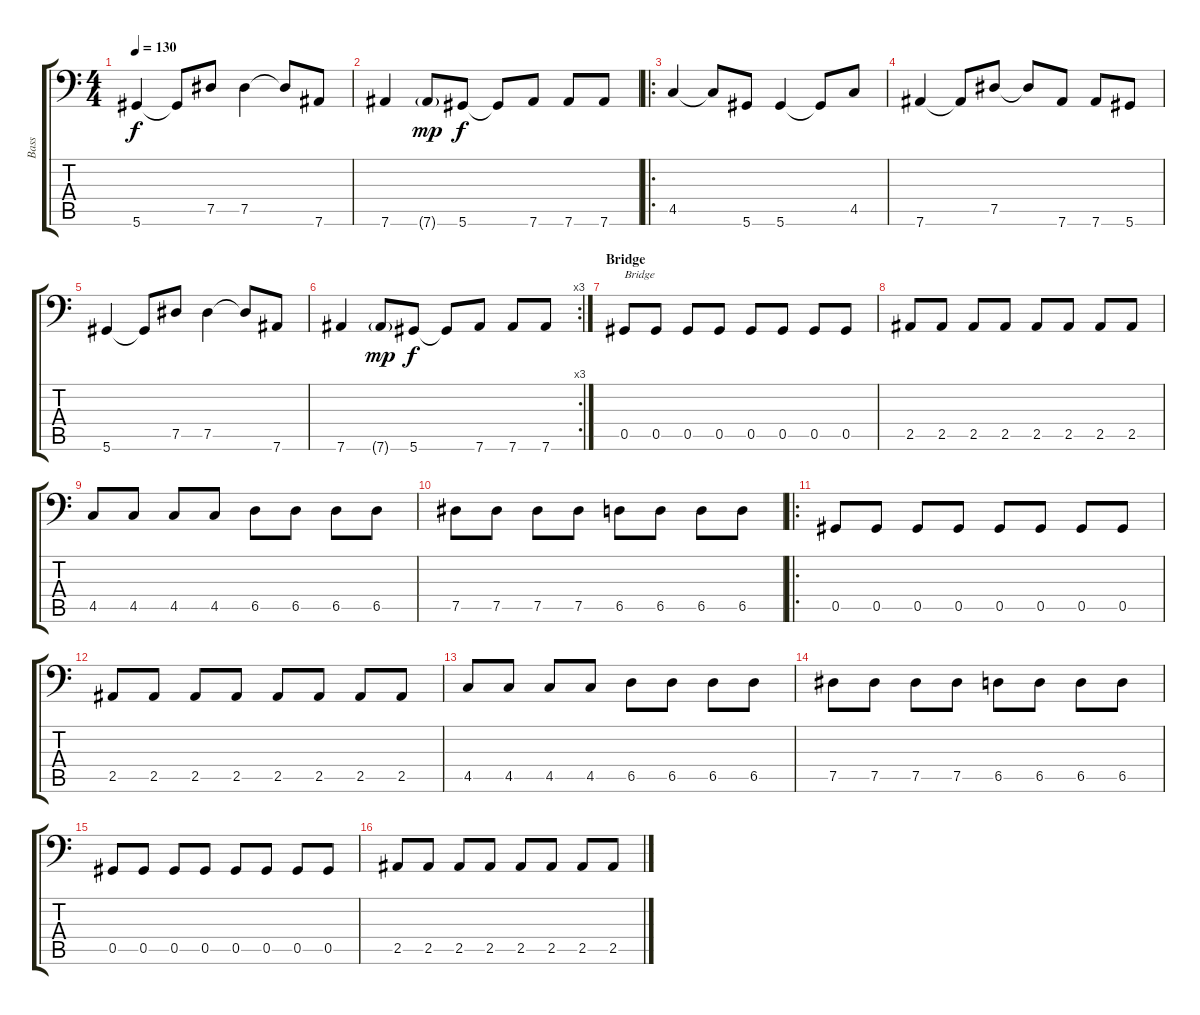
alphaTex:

\track ("Bass" "Bass") {instrument electricbassfinger}
\staff {score tabs}
\tuning (Eb3 Bb2 Gb2 Db2 Ab1 Eb1) {hide}
\ts (4 4)
\tempo 130
\clef f4
\ks c
5.6.4{dy f} 5.6{t}.8 7.5.8 7.5.4 7.5{t}.8 7.6.8 |
7.6.4 7.6{g}.8{dy mp} 5.6.8{dy f} 5.6{t}.8 7.6.8 7.6.8 7.6.8 |
\ro
4.5.4 4.5{t}.8 5.6.8 5.6.4 5.6{t}.8 4.5.8 |
7.6.4 7.6{t}.8 7.5.8 7.5{t}.8 7.6.8 7.6.8 5.6.8 |
5.6.4 5.6{t}.8 7.5.8 7.5.4 7.5{t}.8 7.6.8 |
\rc 3
7.6.4 7.6{g}.8{dy mp} 5.6.8{dy f} 5.6{t}.8 7.6.8 7.6.8 7.6.8 |
\section ("" "Bridge")
0.5.8{txt "Bridge"} 0.5.8 0.5.8 0.5.8 0.5.8 0.5.8 0.5.8 0.5.8 |
2.5.8 2.5.8 2.5.8 2.5.8 2.5.8 2.5.8 2.5.8 2.5.8 |
4.5.8 4.5.8 4.5.8 4.5.8 6.5.8 6.5.8 6.5.8 6.5.8 |
7.5.8 7.5.8 7.5.8 7.5.8 6.5.8 6.5.8 6.5.8 6.5.8 |
\ro
0.5.8 0.5.8 0.5.8 0.5.8 0.5.8 0.5.8 0.5.8 0.5.8 |
2.5.8 2.5.8 2.5.8 2.5.8 2.5.8 2.5.8 2.5.8 2.5.8 |
4.5.8 4.5.8 4.5.8 4.5.8 6.5.8 6.5.8 6.5.8 6.5.8 |
7.5.8 7.5.8 7.5.8 7.5.8 6.5.8 6.5.8 6.5.8 6.5.8 |
0.5.8 0.5.8 0.5.8 0.5.8 0.5.8 0.5.8 0.5.8 0.5.8 |
2.5.8 2.5.8 2.5.8 2.5.8 2.5.8 2.5.8 2.5.8 2.5.8
